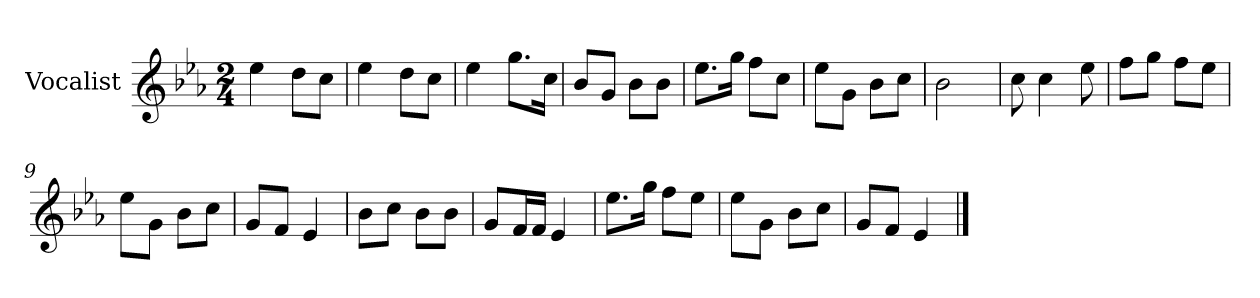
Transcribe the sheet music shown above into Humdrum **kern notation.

**kern
*part1
*staff1
*I"Vocalist
*k[b-e-a-]
*E-:
*M2/4
=
4ee-
8ddL
8ccJ
=1
4ee-
8ddL
8ccJ
=2
4ee-
8.ggL
16ccJk
=3
8b-L
8gJ
8b-L
8b-J
=4
8.ee-L
16ggJk
8ffL
8ccJ
=5
8ee-L
8gJ
8b-L
8ccJ
=6
2b-
=7
8cc
4cc
8ee-
=8
8ffL
8ggJ
8ffL
8ee-J
=9
8ee-L
8gJ
8b-L
8ccJ
=10
8gL
8fJ
4e-
=11
8b-L
8ccJ
8b-L
8b-J
=12
8gL
16fL
16fJJ
4e-
=13
8.ee-L
16ggJk
8ffL
8ee-J
=14
8ee-L
8gJ
8b-L
8ccJ
=15
8gL
8fJ
4e-
==
*-
